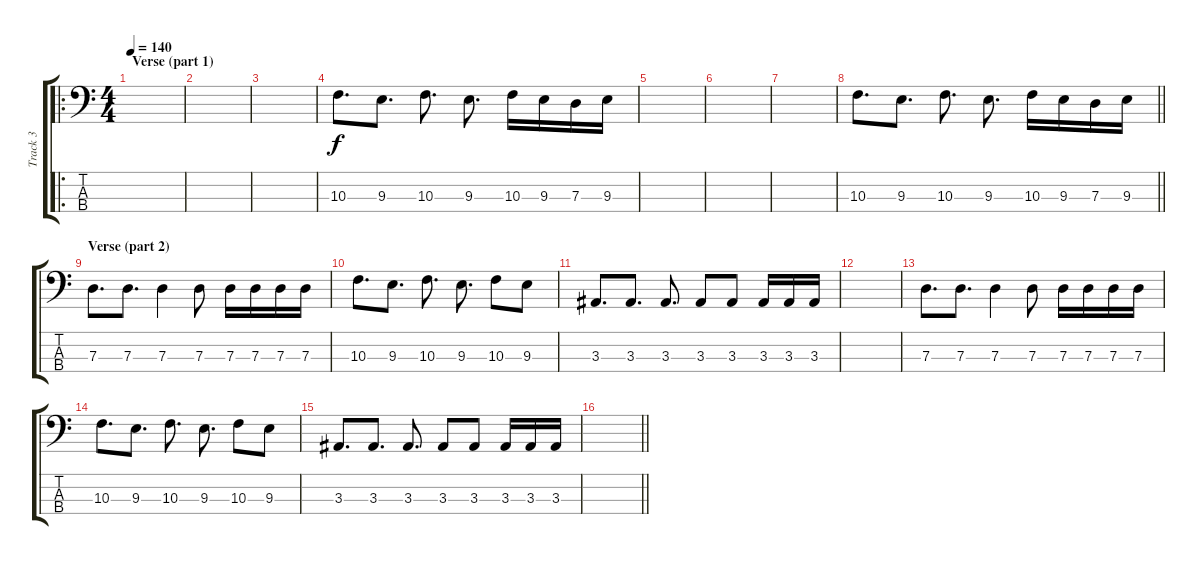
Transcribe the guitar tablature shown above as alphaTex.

\track ("Track 3" "Track 3") {instrument electricbassfinger}
\staff {score tabs}
\tuning (F2 C2 G1 D1) {hide}
\ro
\ts (4 4)
\section ("" "Verse (part 1)")
\tempo 140
\clef f4
\ks c
|
|
|
10.3.8{d} 9.3.8{d} 10.3.8{d} 9.3.8{d} 10.3.16 9.3.16 7.3.16 9.3.16 |
|
|
|
\barLineRight lightlight
10.3.8{d} 9.3.8{d} 10.3.8{d} 9.3.8{d} 10.3.16 9.3.16 7.3.16 9.3.16 |
\section ("" "Verse (part 2)")
7.3.8{d} 7.3.8{d} 7.3.4 7.3.8 7.3.16 7.3.16 7.3.16 7.3.16 |
10.3.8{d} 9.3.8{d} 10.3.8{d} 9.3.8{d} 10.3.8 9.3.8 |
3.3.8{d} 3.3.8{d} 3.3.8{d} 3.3.8 3.3.8 3.3.16 3.3.16 3.3.16 |
|
7.3.8{d} 7.3.8{d} 7.3.4 7.3.8 7.3.16 7.3.16 7.3.16 7.3.16 |
10.3.8{d} 9.3.8{d} 10.3.8{d} 9.3.8{d} 10.3.8 9.3.8 |
3.3.8{d} 3.3.8{d} 3.3.8{d} 3.3.8 3.3.8 3.3.16 3.3.16 3.3.16 |
\barLineRight lightlight
